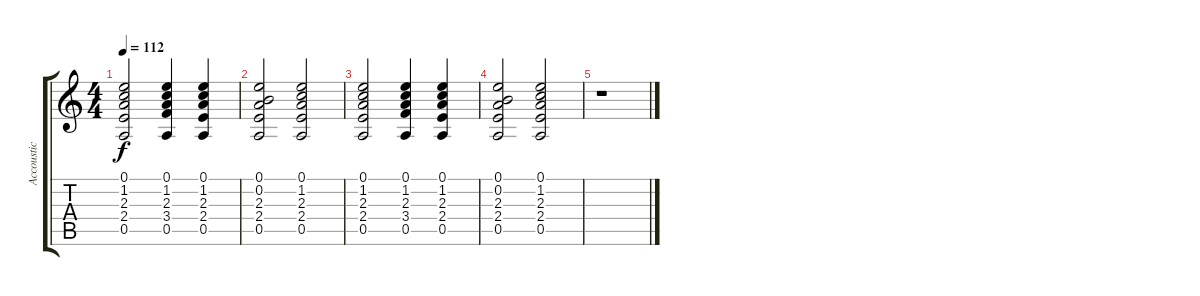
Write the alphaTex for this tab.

\track ("Accoustic Rhythm" "Accoustic ") {instrument acousticguitarsteel}
\staff {score tabs}
\tuning (E4 B3 G3 D3 A2 E2) {hide}
\ts (4 4)
\tempo 112
\clef g2
\ks c
(0.1 1.2 2.3 2.4 0.5).2{dy f} (0.1 1.2 2.3 3.4 0.5).4 (0.1 1.2 2.3 2.4 0.5).4 |
(0.1 0.2 2.3 2.4 0.5).2 (0.1 1.2 2.3 2.4 0.5).2 |
(0.1 1.2 2.3 2.4 0.5).2 (0.1 1.2 2.3 3.4 0.5).4 (0.1 1.2 2.3 2.4 0.5).4 |
(0.1 0.2 2.3 2.4 0.5).2 (0.1 1.2 2.3 2.4 0.5).2 |
r.1
